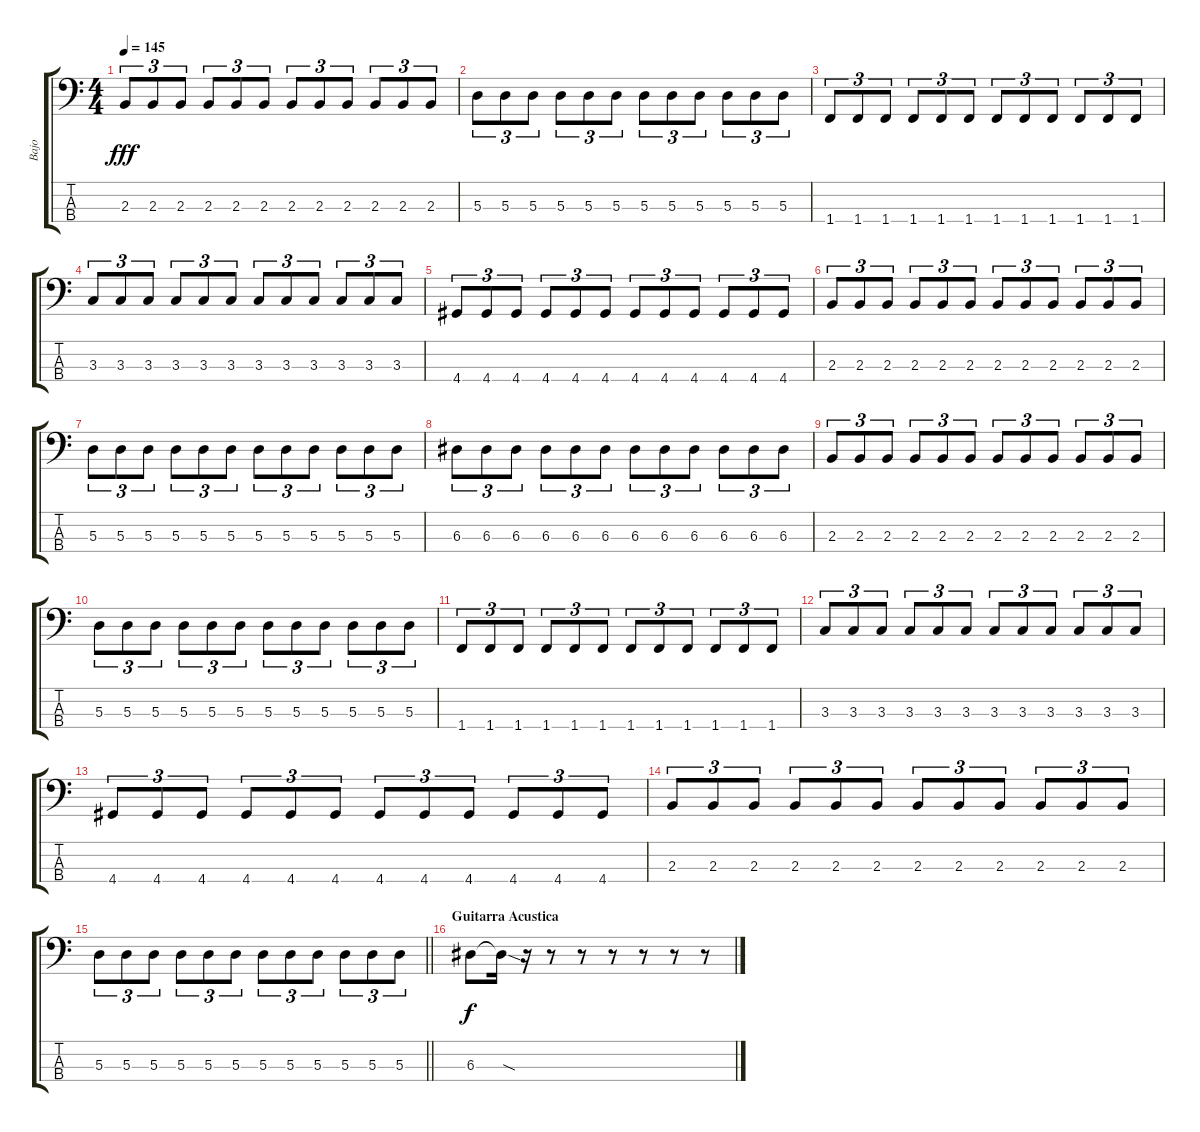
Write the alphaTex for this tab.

\track ("Bajo" "Bajo") {instrument electricbassfinger}
\staff {score tabs}
\tuning (G2 D2 A1 E1) {hide}
\ts (4 4)
\tempo 145
\clef f4
\ks c
2.3.8{tu (3 2) dy fff} 2.3.8{tu (3 2)} 2.3.8{tu (3 2)} 2.3.8{tu (3 2)} 2.3.8{tu (3 2)} 2.3.8{tu (3 2)} 2.3.8{tu (3 2)} 2.3.8{tu (3 2)} 2.3.8{tu (3 2)} 2.3.8{tu (3 2)} 2.3.8{tu (3 2)} 2.3.8{tu (3 2)} |
5.3.8{tu (3 2)} 5.3.8{tu (3 2)} 5.3.8{tu (3 2)} 5.3.8{tu (3 2)} 5.3.8{tu (3 2)} 5.3.8{tu (3 2)} 5.3.8{tu (3 2)} 5.3.8{tu (3 2)} 5.3.8{tu (3 2)} 5.3.8{tu (3 2)} 5.3.8{tu (3 2)} 5.3.8{tu (3 2)} |
1.4.8{tu (3 2)} 1.4.8{tu (3 2)} 1.4.8{tu (3 2)} 1.4.8{tu (3 2)} 1.4.8{tu (3 2)} 1.4.8{tu (3 2)} 1.4.8{tu (3 2)} 1.4.8{tu (3 2)} 1.4.8{tu (3 2)} 1.4.8{tu (3 2)} 1.4.8{tu (3 2)} 1.4.8{tu (3 2)} |
3.3.8{tu (3 2)} 3.3.8{tu (3 2)} 3.3.8{tu (3 2)} 3.3.8{tu (3 2)} 3.3.8{tu (3 2)} 3.3.8{tu (3 2)} 3.3.8{tu (3 2)} 3.3.8{tu (3 2)} 3.3.8{tu (3 2)} 3.3.8{tu (3 2)} 3.3.8{tu (3 2)} 3.3.8{tu (3 2)} |
4.4.8{tu (3 2)} 4.4.8{tu (3 2)} 4.4.8{tu (3 2)} 4.4.8{tu (3 2)} 4.4.8{tu (3 2)} 4.4.8{tu (3 2)} 4.4.8{tu (3 2)} 4.4.8{tu (3 2)} 4.4.8{tu (3 2)} 4.4.8{tu (3 2)} 4.4.8{tu (3 2)} 4.4.8{tu (3 2)} |
2.3.8{tu (3 2)} 2.3.8{tu (3 2)} 2.3.8{tu (3 2)} 2.3.8{tu (3 2)} 2.3.8{tu (3 2)} 2.3.8{tu (3 2)} 2.3.8{tu (3 2)} 2.3.8{tu (3 2)} 2.3.8{tu (3 2)} 2.3.8{tu (3 2)} 2.3.8{tu (3 2)} 2.3.8{tu (3 2)} |
5.3.8{tu (3 2)} 5.3.8{tu (3 2)} 5.3.8{tu (3 2)} 5.3.8{tu (3 2)} 5.3.8{tu (3 2)} 5.3.8{tu (3 2)} 5.3.8{tu (3 2)} 5.3.8{tu (3 2)} 5.3.8{tu (3 2)} 5.3.8{tu (3 2)} 5.3.8{tu (3 2)} 5.3.8{tu (3 2)} |
6.3.8{tu (3 2)} 6.3.8{tu (3 2)} 6.3.8{tu (3 2)} 6.3.8{tu (3 2)} 6.3.8{tu (3 2)} 6.3.8{tu (3 2)} 6.3.8{tu (3 2)} 6.3.8{tu (3 2)} 6.3.8{tu (3 2)} 6.3.8{tu (3 2)} 6.3.8{tu (3 2)} 6.3.8{tu (3 2)} |
2.3.8{tu (3 2)} 2.3.8{tu (3 2)} 2.3.8{tu (3 2)} 2.3.8{tu (3 2)} 2.3.8{tu (3 2)} 2.3.8{tu (3 2)} 2.3.8{tu (3 2)} 2.3.8{tu (3 2)} 2.3.8{tu (3 2)} 2.3.8{tu (3 2)} 2.3.8{tu (3 2)} 2.3.8{tu (3 2)} |
5.3.8{tu (3 2)} 5.3.8{tu (3 2)} 5.3.8{tu (3 2)} 5.3.8{tu (3 2)} 5.3.8{tu (3 2)} 5.3.8{tu (3 2)} 5.3.8{tu (3 2)} 5.3.8{tu (3 2)} 5.3.8{tu (3 2)} 5.3.8{tu (3 2)} 5.3.8{tu (3 2)} 5.3.8{tu (3 2)} |
1.4.8{tu (3 2)} 1.4.8{tu (3 2)} 1.4.8{tu (3 2)} 1.4.8{tu (3 2)} 1.4.8{tu (3 2)} 1.4.8{tu (3 2)} 1.4.8{tu (3 2)} 1.4.8{tu (3 2)} 1.4.8{tu (3 2)} 1.4.8{tu (3 2)} 1.4.8{tu (3 2)} 1.4.8{tu (3 2)} |
3.3.8{tu (3 2)} 3.3.8{tu (3 2)} 3.3.8{tu (3 2)} 3.3.8{tu (3 2)} 3.3.8{tu (3 2)} 3.3.8{tu (3 2)} 3.3.8{tu (3 2)} 3.3.8{tu (3 2)} 3.3.8{tu (3 2)} 3.3.8{tu (3 2)} 3.3.8{tu (3 2)} 3.3.8{tu (3 2)} |
4.4.8{tu (3 2)} 4.4.8{tu (3 2)} 4.4.8{tu (3 2)} 4.4.8{tu (3 2)} 4.4.8{tu (3 2)} 4.4.8{tu (3 2)} 4.4.8{tu (3 2)} 4.4.8{tu (3 2)} 4.4.8{tu (3 2)} 4.4.8{tu (3 2)} 4.4.8{tu (3 2)} 4.4.8{tu (3 2)} |
2.3.8{tu (3 2)} 2.3.8{tu (3 2)} 2.3.8{tu (3 2)} 2.3.8{tu (3 2)} 2.3.8{tu (3 2)} 2.3.8{tu (3 2)} 2.3.8{tu (3 2)} 2.3.8{tu (3 2)} 2.3.8{tu (3 2)} 2.3.8{tu (3 2)} 2.3.8{tu (3 2)} 2.3.8{tu (3 2)} |
\barLineRight lightlight
5.3.8{tu (3 2)} 5.3.8{tu (3 2)} 5.3.8{tu (3 2)} 5.3.8{tu (3 2)} 5.3.8{tu (3 2)} 5.3.8{tu (3 2)} 5.3.8{tu (3 2)} 5.3.8{tu (3 2)} 5.3.8{tu (3 2)} 5.3.8{tu (3 2)} 5.3.8{tu (3 2)} 5.3.8{tu (3 2)} |
\section ("" "Guitarra Acustica")
6.3.8{dy f} 6.3{sod t}.16 r.16 r.8 r.8 r.8 r.8 r.8 r.8
